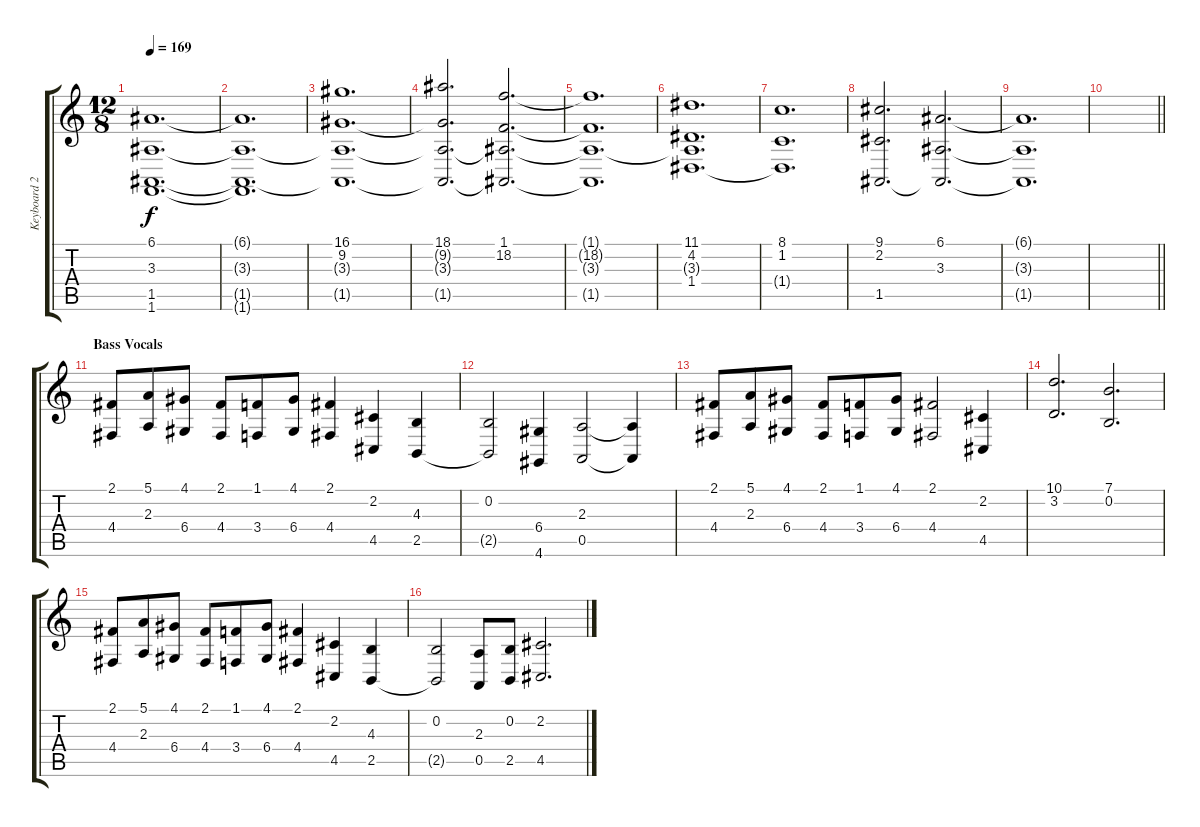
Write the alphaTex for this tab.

\track ("Keyboard 2 - Mustis" "Keyboard 2") {instrument stringensemble2}
\staff {score tabs}
\tuning (E4 B3 G3 D3 A2 E2) {hide}
\ts (12 8)
\tempo 169
\clef g2
\ks c
(6.1{t} 3.3{t} 1.5{t} 1.6{t}).1{d dy f} |
(6.1{t} 3.3{t} 1.5{t} 1.6{t}).1{d volume 5} |
(16.1 9.2 3.3{t} 1.5{t}).1{d volume 12} |
(18.1 9.2{t} 3.3{t} 1.5{t}).2{d} (1.1 18.2 3.3{t} 1.5{t}).2{d} |
(1.1{t} 18.2{t} 3.3{t} 1.5{t}).1{d} |
(11.1 4.2 3.3{t} 1.4).1{d} |
(8.1 1.2 1.4{t}).1{d} |
(9.1 2.2 1.5).2{d} (6.1 3.3 1.5{t}).2{d} |
(6.1{t} 3.3{t} 1.5{t}).1{d} |
\barLineRight lightlight
|
\section ("" "Bass Vocals")
(2.1 4.4).8{volume 16} (5.1 2.3).8 (4.1 6.4).8 (2.1 4.4).8 (1.1 3.4).8 (4.1 6.4).8 (2.1 4.4).4 (2.2 4.5).4 (4.3 2.5).4 |
(0.2 2.5{t}).2 (6.4 4.6).4 (2.3 0.5).2 (2.3{t} 0.5{t}).4 |
(2.1 4.4).8 (5.1 2.3).8 (4.1 6.4).8 (2.1 4.4).8 (1.1 3.4).8 (4.1 6.4).8 (2.1 4.4).2 (2.2 4.5).4 |
(10.1 3.2).2{d} (7.1 0.2).2{d} |
(2.1 4.4).8 (5.1 2.3).8 (4.1 6.4).8 (2.1 4.4).8 (1.1 3.4).8 (4.1 6.4).8 (2.1 4.4).4 (2.2 4.5).4 (4.3 2.5).4 |
(0.2 2.5{t}).2 (2.3 0.5).8 (0.2 2.5).8 (2.2 4.5).2{d}
